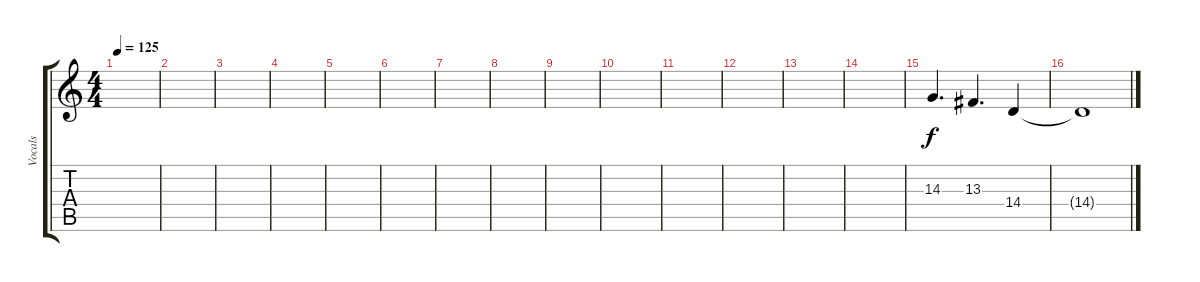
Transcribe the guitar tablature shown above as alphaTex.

\track ("Vocals" "Vocals") {instrument lead2sawtooth}
\staff {score tabs}
\tuning (D4 A3 F3 C3 G2 D2) {hide}
\ts (4 4)
\tempo 125
\clef g2
\ks c
|
|
|
|
|
|
|
|
|
|
|
|
|
|
14.3.4{d instrument lead2sawtooth} 13.3.4{d} 14.4.4 |
14.4{t}.1{dy f}
